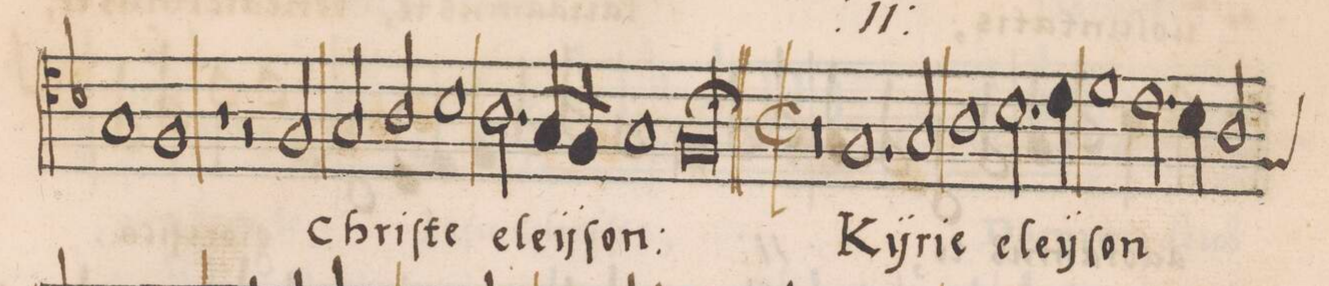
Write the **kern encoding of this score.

**kern	**text
*I"TENOR	*
*clefC4	*
*k[b-]	*
*met(C|)	*
*M2/1	*
1G	.
=37-	=37-
1F	-ſon
1r	.
*	*Xij
=38-	=38-
2r	.
2F/	Chri-
2G/	-ſte
2A/	e-
=39-	=39-
1B-	-leÿ-
2.A\	.
8G/L	.
8F/J	.
=40-	=40-
1G	-ſon:
1F/;>l	.
=41||	=41||
*M2/1	*
*met(C|)	*
0r	.
=42-	=42-
1.F	Kÿ-
2G/	-ri-
=43-	=43-
1A	-e
2.B-\	e-
4c\	.
=44-	=44-
1d	-leÿ-
2.c\	-ſon
4B-\	.
=45-	=45-
2A/	.
*custos:F	*
*-	*-
